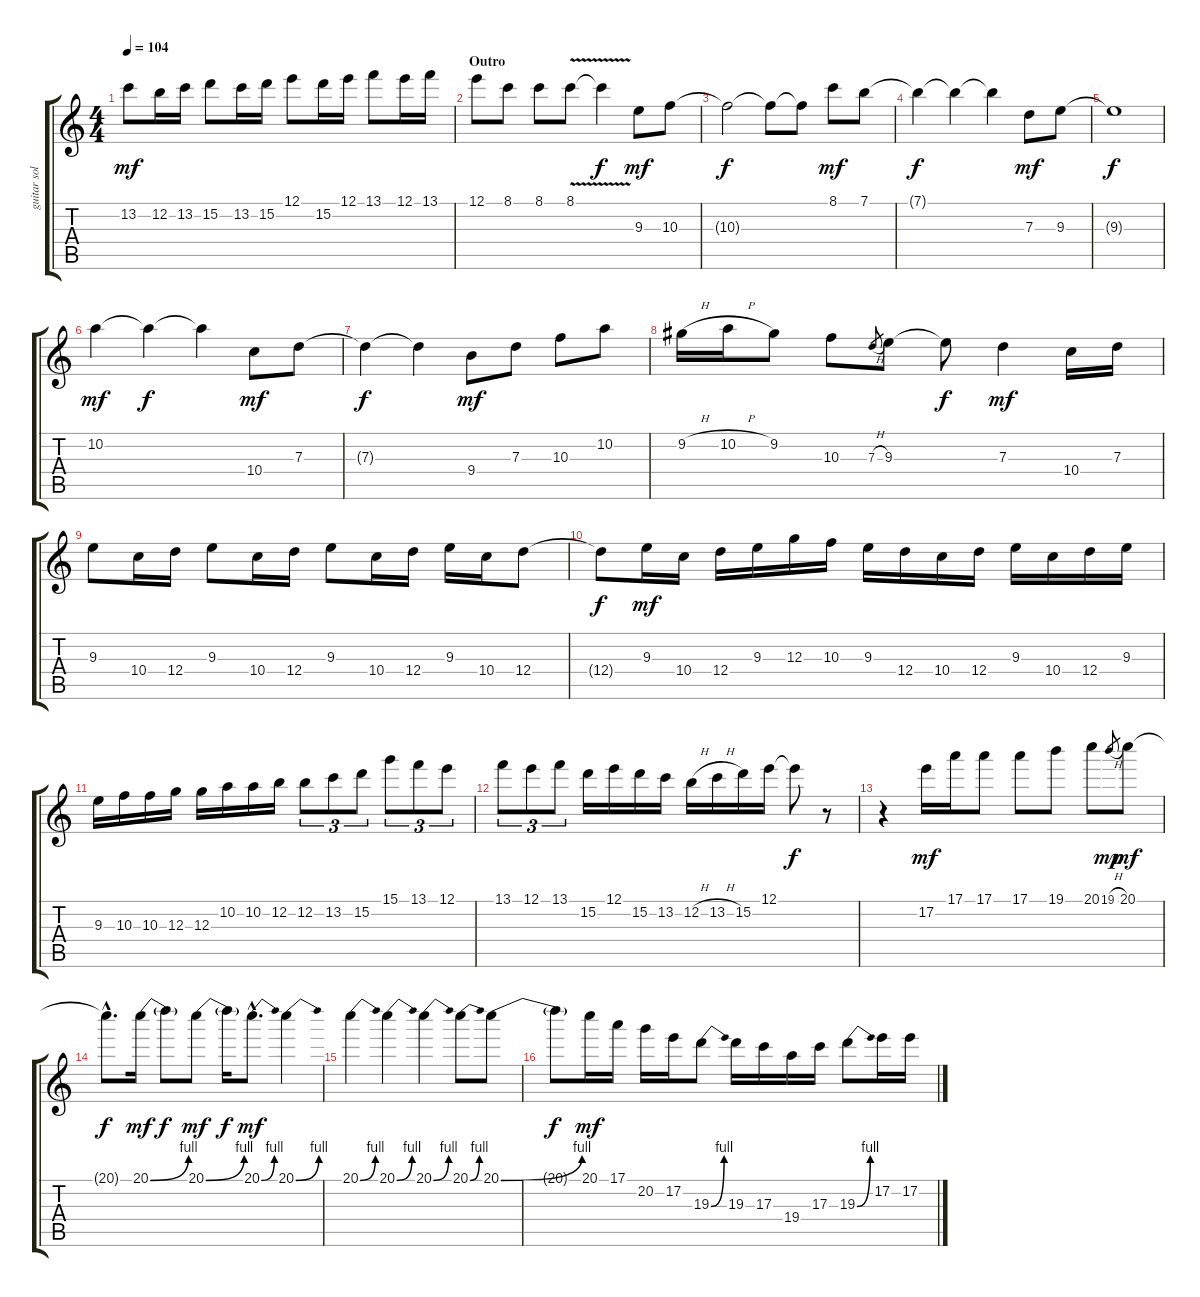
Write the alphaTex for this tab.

\track ("guitar solo" "guitar sol") {instrument distortionguitar}
\staff {score tabs}
\tuning (E4 B3 G3 D3 A2 E2) {hide}
\ts (4 4)
\tempo 104
\clef g2
\ks c
13.2.8{dy mf} 12.2.16 13.2.16 15.2.8 13.2.16 15.2.16 12.1.8 15.2.16 12.1.16 13.1.8 12.1.16 13.1.16 |
\section ("" "Outro")
12.1.8 8.1.8 8.1.8 8.1{v}.8 8.1{t}.4{dy f} 9.3.8{dy mf} 10.3.8 |
10.3{t}.2{dy f} 10.3{t}.8 10.3{t}.8 8.1.8{dy mf} 7.1.8 |
7.1{t}.4{dy f} 7.1{t}.4 7.1{t}.4 7.3.8{dy mf} 9.3.8 |
9.3{t}.1{dy f} |
10.2.4{dy mf} 10.2{t}.4{dy f} 10.2{t}.4 10.4.8{dy mf} 7.3.8 |
7.3{t}.4{dy f} 7.3{t}.4 9.4.8{dy mf} 7.3.8 10.3.8 10.2.8 |
9.2{h}.16 10.2{h}.16 9.2.8 10.3.8 7.3{h}.8{gr} 9.3.8 9.3{t}.8{dy f} 7.3.4{dy mf} 10.4.16 7.3.16 |
9.3.8 10.4.16 12.4.16 9.3.8 10.4.16 12.4.16 9.3.8 10.4.16 12.4.16 9.3.16 10.4.16 12.4.8 |
12.4{t}.8{dy f} 9.3.16{dy mf} 10.4.16 12.4.16 9.3.16 12.3.16 10.3.16 9.3.16 12.4.16 10.4.16 12.4.16 9.3.16 10.4.16 12.4.16 9.3.16 |
9.3.16 10.3.16 10.3.16 12.3.16 12.3.16 10.2.16 10.2.16 12.2.16 12.2.8{tu (3 2)} 13.2.8{tu (3 2)} 15.2.8{tu (3 2)} 15.1.8{tu (3 2)} 13.1.8{tu (3 2)} 12.1.8{tu (3 2)} |
13.1.8{tu (3 2)} 12.1.8{tu (3 2)} 13.1.8{tu (3 2)} 15.2.16 12.1.16 15.2.16 13.2.16 12.2{h}.16 13.2{h}.16 15.2.16 12.1.16 12.1{t}.8{dy f} r.8 |
r.4 17.2.16{dy mf} 17.1.16 17.1.8 17.1.8 19.1.8 20.1.8 19.1{h}.8{gr dy mp} 20.1.8{dy mf} |
20.1{hac t}.8{d dy f} 20.1{be (bend 0 0 60 4)}.16{dy mf} 20.1{t}.8{dy f} 20.1{be (bend 0 0 60 4)}.8{dy mf} 20.1{t}.16{dy f} 20.1{be (bend 0 0 60 4) hac}.8{d dy mf} 20.1{be (bend 0 0 60 4)}.4 |
20.1{be (bend 0 0 60 4)}.4 20.1{be (bend 0 0 60 4)}.4 20.1{be (bend 0 0 60 4)}.4 20.1{be (bend 0 0 60 4)}.8 20.1{be (bend 0 0 60 4)}.8 |
20.1{t}.8{dy f} 20.1.16{dy mf} 17.1.16 20.2.16 17.2.16 19.3{be (bend 0 0 60 4)}.8 19.3.16 17.3.16 19.4.16 17.3.16 19.3{be (bend 0 0 60 4)}.8 17.2.16 17.2.16
